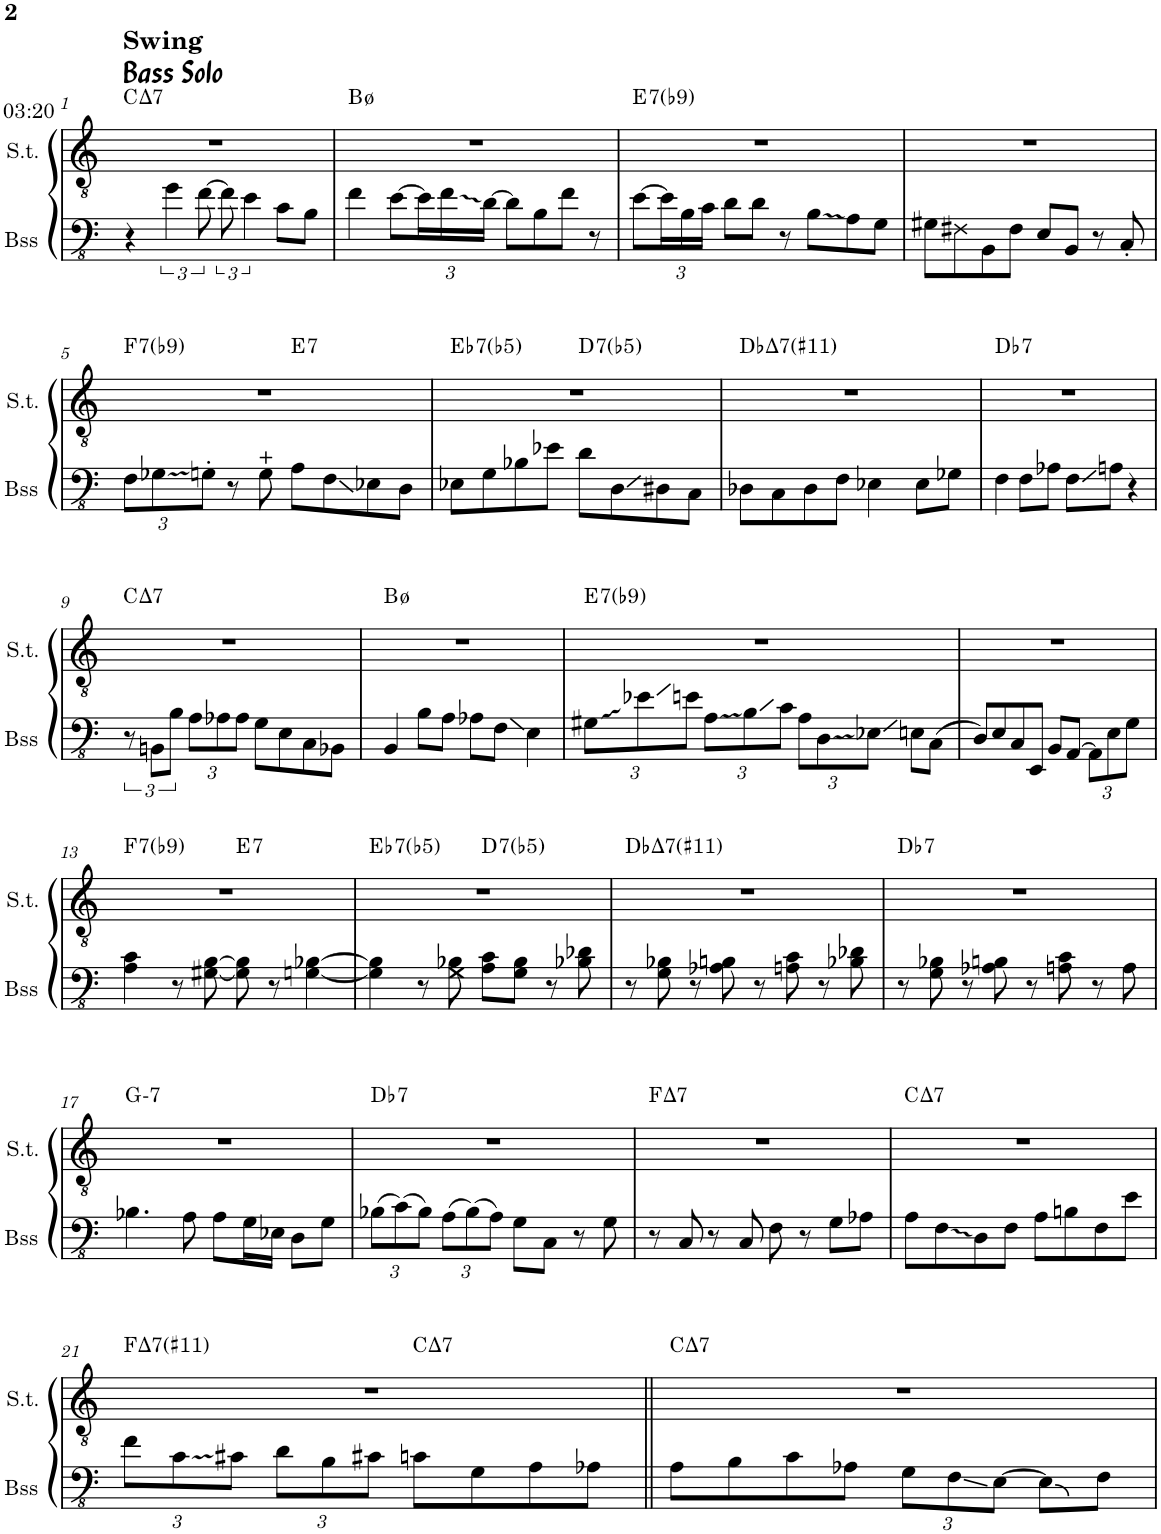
**kern	**kern	**harte
*part2	*part1	*part1
*staff2	*staff1	*
*I"Bass	*I"Sax ten.	*
*I'Bss	*I'S.t.	*
!!LO:PB:g=z
*clefFv4	*clefGv2	*
*	*Trd8c14	*
*k[]	*k[]	*
*M4/4	*M4/4	*
=1	=1	=1
!	!LO:TX:a:t=Bass Solo	!
!	!LO:TX:a:B:t=Swing	!
!	!LO:TX:a:t=03&colon;20	!LO:H:kt=7
4r	1r	C:maj7
6G\	.	.
[12F\	.	.
12F\]	.	.
6E\	.	.
8C\L	.	.
8BB\J	.	.
=2	=2	=2
4F\	1r	B:hdim7
[8E\L	.	.
*Xbrackettup	*	*
24E\L]	.	.
24F\	.	.
[24D\JJ	.	.
8D\L]	.	.
8BB\	.	.
8F\J	.	.
8r	.	.
=3	=3	=3
!	!	!LO:H:kt=7
[8E\L	1r	E:7(b9)
24E\L]	.	.
24BB\	.	.
24C\JJ	.	.
8D\L	.	.
8D\J	.	.
8r	.	.
8BB\L	.	.
8AA\	.	.
8GG\J	.	.
=4	=4	=4
8GG#X\L	1r	.
8FF#X\	.	.
8BBB\	.	.
8FF#\J	.	.
8EE/L	.	.
8BBB/J	.	.
8r	.	.
8CC'/	.	.
!!LO:LB:g=z
=5	=5	=5
!	!	!LO:H:kt=7
*	*^	*
12FF\L	1r	2ryy	F:7(b9)
12GG-X\	.	.	.
12GGn'\J	.	.	.
8r	.	.	.
8GG\	.	.	.
!	!	!	!LO:H:kt=7
8AA\L	.	2ryy	E:7
8FF\	.	.	.
8EE-X\	.	.	.
8DD\J	.	.	.
=6	=6	=6	=6
!	!	!	!LO:H:kt=7
8EE-X\L	1r	2ryy	Eb:(3,b5,b7)
8GG\	.	.	.
8BB-X\	.	.	.
8E-X\J	.	.	.
!	!	!	!LO:H:kt=7
8D\L	.	2ryy	D:(3,b5,b7)
8DD\	.	.	.
8DD#X\	.	.	.
8CC\J	.	.	.
=7	=7	=7	=7
!	!	!	!LO:H:kt=7
*	*v	*v	*
8DD-X\L	1r	Db:maj7(#11)
8CC\	.	.
8DD-\	.	.
8FF\J	.	.
4EE-X\	.	.
8EE-\L	.	.
8GG-X\J	.	.
=8	=8	=8
!	!	!LO:H:kt=7
4FF\	1r	Db:7
8FF\L	.	.
8AA-X\J	.	.
8FF\L	.	.
8AAn\J	.	.
4r	.	.
!!LO:LB:g=z
=9	=9	=9
*brackettup	*	*
!	!	!LO:H:kt=7
12r	1r	C:maj7
12BBBn\L	.	.
12BB\J	.	.
*Xbrackettup	*	*
12AA\L	.	.
12AA-X\	.	.
12AA-\J	.	.
8GG\L	.	.
8EE\	.	.
8CC\	.	.
8BBB-X\J	.	.
=10	=10	=10
4BBB/	1r	B:hdim7
8BB\L	.	.
8AA\J	.	.
8AA-X\L	.	.
8FF\J	.	.
4EE\	.	.
=11	=11	=11
!	!	!LO:H:kt=7
12GG#X\L	1r	E:7(b9)
12E-X\	.	.
12En\J	.	.
12AA\L	.	.
12BB\	.	.
12C\J	.	.
12AA\L	.	.
12DD\	.	.
12EE-X\J	.	.
8EEn\L	.	.
(8CC\J	.	.
=12	=12	=12
8DD/L)	1r	.
8EE/	.	.
8CC/	.	.
8EEE/J	.	.
8BBB/L	.	.
[8AAA/J	.	.
12AAA\L]	.	.
12EE\	.	.
12GG\J	.	.
!!LO:LB:g=z
=13	=13	=13
!	!	!LO:H:kt=7
*	*^	*
4AA\ 4C\	1r	2ryy	F:7(b9)
8r	.	.	.
[8GG#X\ [8BB\	.	.	.
!	!	!	!LO:H:kt=7
8GG#\] 8BB\]	.	2ryy	E:7
8r	.	.	.
[4GGn\ [4BB-X\	.	.	.
=14	=14	=14	=14
!	!	!	!LO:H:kt=7
4GG\] 4BB-\]	1r	2ryy	Eb:(3,b5,b7)
8r	.	.	.
8GG\ 8BB-X\	.	.	.
!	!	!	!LO:H:kt=7
8AA\ 8C\L	.	2ryy	D:(3,b5,b7)
8GG\ 8BB-\J	.	.	.
8r	.	.	.
8BB-X\ 8D-X\	.	.	.
=15	=15	=15	=15
!	!	!	!LO:H:kt=7
*	*v	*v	*
8r	1r	Db:maj7(#11)
8GG\ 8BB-X\	.	.
8r	.	.
8AA-X\ 8BBn\	.	.
8r	.	.
8AAn\ 8C\	.	.
8r	.	.
8BB-X\ 8D-X\	.	.
=16	=16	=16
!	!	!LO:H:kt=7
8r	1r	Db:7
8GG\ 8BB-X\	.	.
8r	.	.
8AA-X\ 8BBn\	.	.
8r	.	.
8AAn\ 8C\	.	.
8r	.	.
8AA\	.	.
!!LO:LB:g=z
=17	=17	=17
!	!	!LO:H:kt=7
4.BB-X\	1r	G:min7
8AA\	.	.
8AA\L	.	.
16GG\L	.	.
16EE-X\JJ	.	.
8DD\L	.	.
8GG\J	.	.
=18	=18	=18
!	!	!LO:H:kt=7
(12BB-X\L	1r	Db:7
(12C\)	.	.
12BB-\J)	.	.
(12AA\L	.	.
(12BB-\)	.	.
12AA\J)	.	.
8GG\L	.	.
8CC\J	.	.
8r	.	.
8GG\	.	.
=19	=19	=19
!	!	!LO:H:kt=7
8r	1r	F:maj7
8CC/	.	.
8r	.	.
8CC/	.	.
8FF\	.	.
8r	.	.
8GG\L	.	.
8AA-X\J	.	.
=20	=20	=20
!	!	!LO:H:kt=7
8AA\L	1r	C:maj7
8FF\	.	.
8DD\	.	.
8FF\J	.	.
8AA\L	.	.
8BBn\	.	.
8FF\	.	.
8E\J	.	.
!!LO:LB:g=z
=21	=21	=21
!	!	!LO:H:kt=7
*	*^	*
12F\L	1r	2ryy	F:maj7(#11)
12C\	.	.	.
12C#X\J	.	.	.
12D\L	.	.	.
12BB\	.	.	.
12C#X\J	.	.	.
!	!	!	!LO:H:kt=7
8Cn\L	.	2ryy	C:maj7
8GG\	.	.	.
8AA\	.	.	.
8AA-X\J	.	.	.
=22||	=22||	=22||	=22||
!	!	!	!LO:H:kt=7
*	*v	*v	*
8AA\L	1r	C:maj7
8BB\	.	.
8C\	.	.
8AA-X\J	.	.
12GG\L	.	.
12FF\	.	.
[12EE\J	.	.
8EE\L]	.	.
8FF\J	.	.
=	=	=
*-	*-	*-
